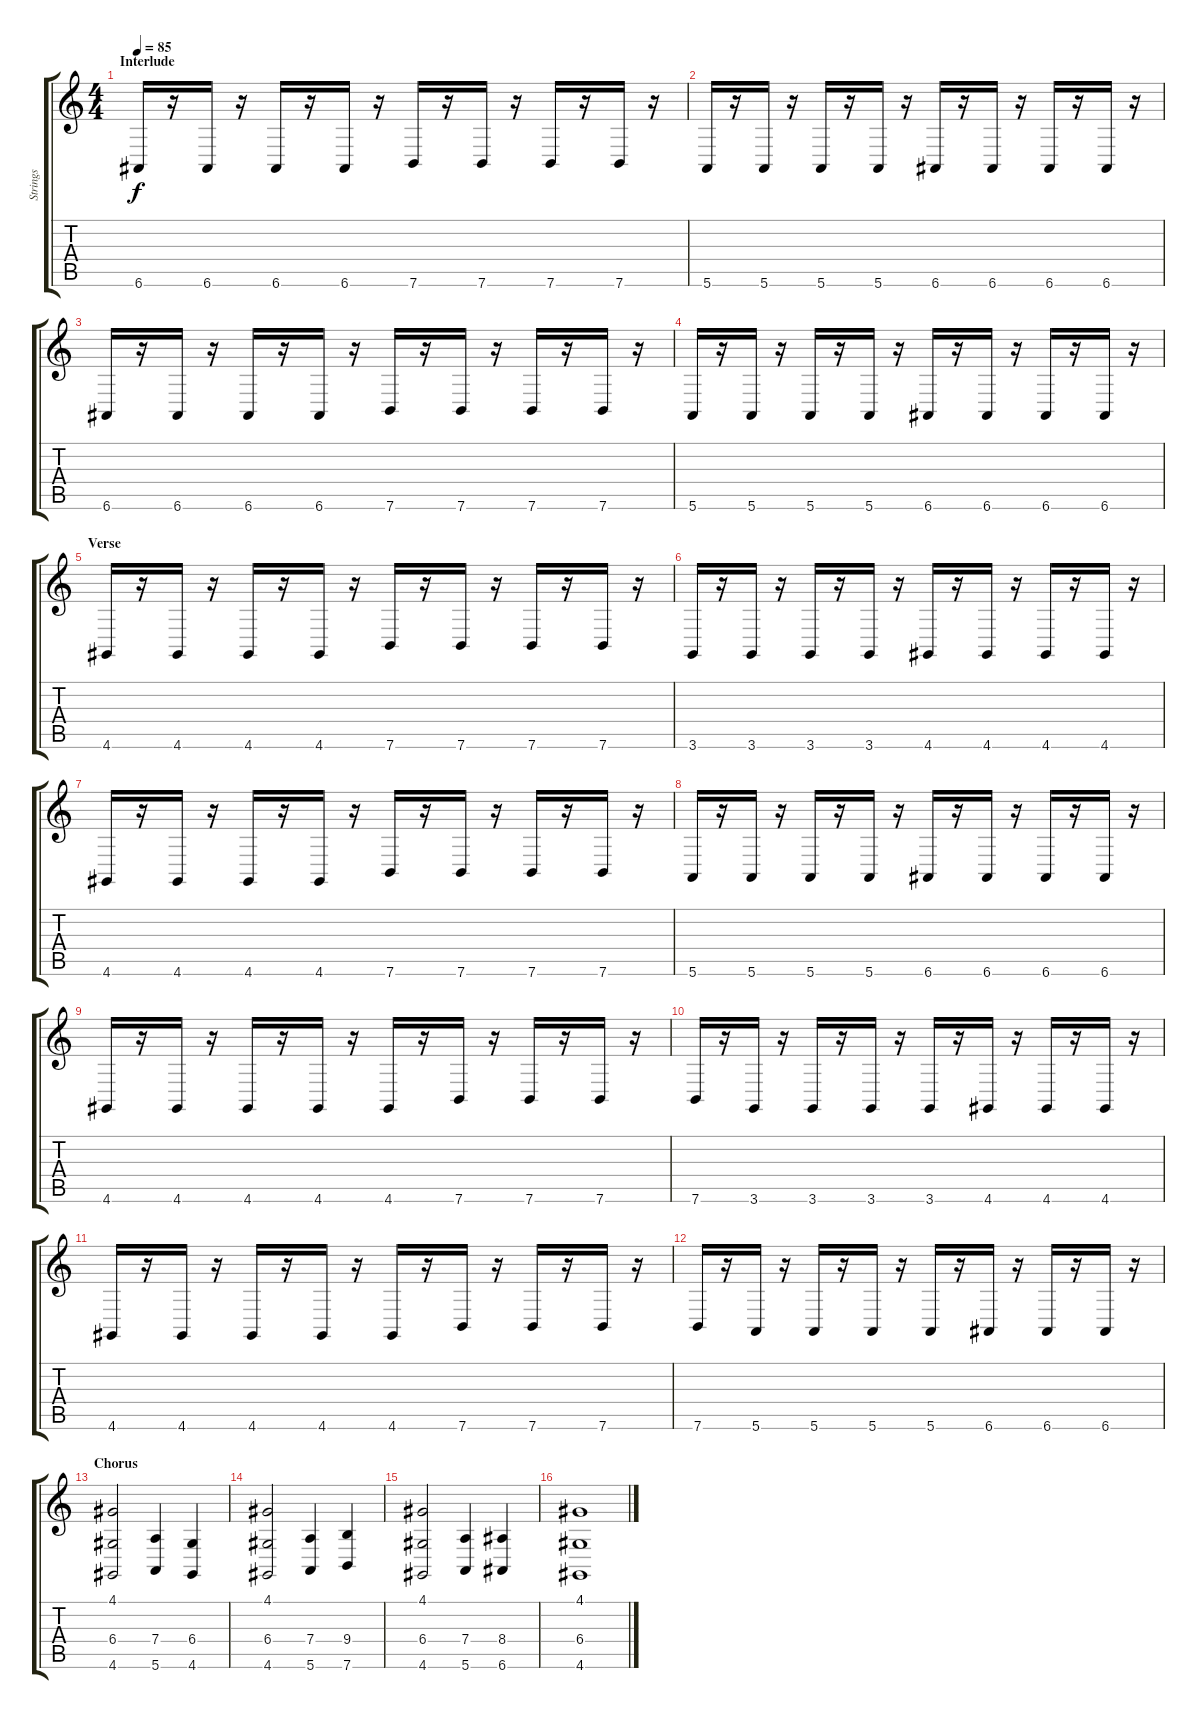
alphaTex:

\track ("Strings" "Strings") {instrument stringensemble1}
\staff {score tabs}
\tuning (E4 B3 G3 D3 A2 E2) {hide}
\ts (4 4)
\section ("" "Interlude")
\tempo 85
\clef g2
\ks c
6.6.16{dy f} r.16 6.6.16 r.16 6.6.16 r.16 6.6.16 r.16 7.6.16 r.16 7.6.16 r.16 7.6.16 r.16 7.6.16 r.16 |
5.6.16 r.16 5.6.16 r.16 5.6.16 r.16 5.6.16 r.16 6.6.16 r.16 6.6.16 r.16 6.6.16 r.16 6.6.16 r.16 |
6.6.16 r.16 6.6.16 r.16 6.6.16 r.16 6.6.16 r.16 7.6.16 r.16 7.6.16 r.16 7.6.16 r.16 7.6.16 r.16 |
5.6.16 r.16 5.6.16 r.16 5.6.16 r.16 5.6.16 r.16 6.6.16 r.16 6.6.16 r.16 6.6.16 r.16 6.6.16 r.16 |
\section ("" "Verse")
4.6.16 r.16 4.6.16 r.16 4.6.16 r.16 4.6.16 r.16 7.6.16 r.16 7.6.16 r.16 7.6.16 r.16 7.6.16 r.16 |
3.6.16 r.16 3.6.16 r.16 3.6.16 r.16 3.6.16 r.16 4.6.16 r.16 4.6.16 r.16 4.6.16 r.16 4.6.16 r.16 |
4.6.16 r.16 4.6.16 r.16 4.6.16 r.16 4.6.16 r.16 7.6.16 r.16 7.6.16 r.16 7.6.16 r.16 7.6.16 r.16 |
5.6.16 r.16 5.6.16 r.16 5.6.16 r.16 5.6.16 r.16 6.6.16 r.16 6.6.16 r.16 6.6.16 r.16 6.6.16 r.16 |
4.6.16 r.16 4.6.16 r.16 4.6.16 r.16 4.6.16 r.16 4.6.16 r.16 7.6.16 r.16 7.6.16 r.16 7.6.16 r.16 |
7.6.16 r.16 3.6.16 r.16 3.6.16 r.16 3.6.16 r.16 3.6.16 r.16 4.6.16 r.16 4.6.16 r.16 4.6.16 r.16 |
4.6.16 r.16 4.6.16 r.16 4.6.16 r.16 4.6.16 r.16 4.6.16 r.16 7.6.16 r.16 7.6.16 r.16 7.6.16 r.16 |
7.6.16 r.16 5.6.16 r.16 5.6.16 r.16 5.6.16 r.16 5.6.16 r.16 6.6.16 r.16 6.6.16 r.16 6.6.16 r.16 |
\section ("" "Chorus")
(4.1 6.4 4.6).2 (7.4 5.6).4 (6.4 4.6).4 |
(4.1 6.4 4.6).2 (7.4 5.6).4 (9.4 7.6).4 |
(4.1 6.4 4.6).2 (7.4 5.6).4 (8.4 6.6).4 |
(4.1 6.4 4.6).1
